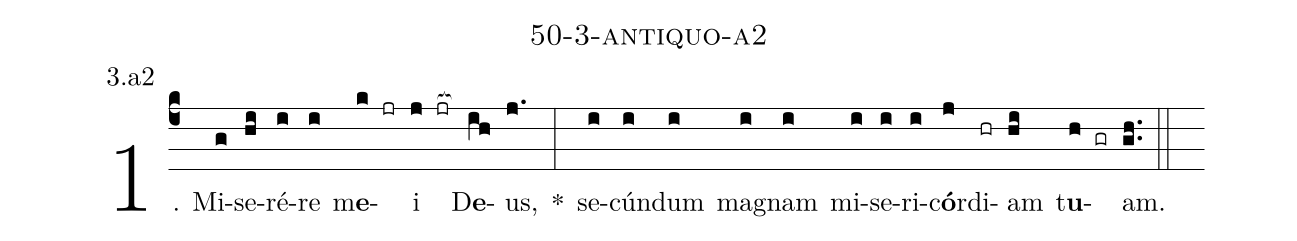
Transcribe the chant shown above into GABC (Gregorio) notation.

name: 50-3-antiquo-a2;
annotation: 3.a2;
%%
(c4)1. Mi(g)se(hi)ré(i)re(i) m<b>e</b>(k jr)i(j jr[ocb:1{]) D<b>e</b>(ih[ocb:0}])us,(j.) *(:) se(i)cún(i)dum(i) ma(i)gnam(i) mi(i)se(i)ri(i)c<b>ó</b>r(j)di(hr)am(hi) t<b>u</b>(h gr)am.(gh..) (::)
